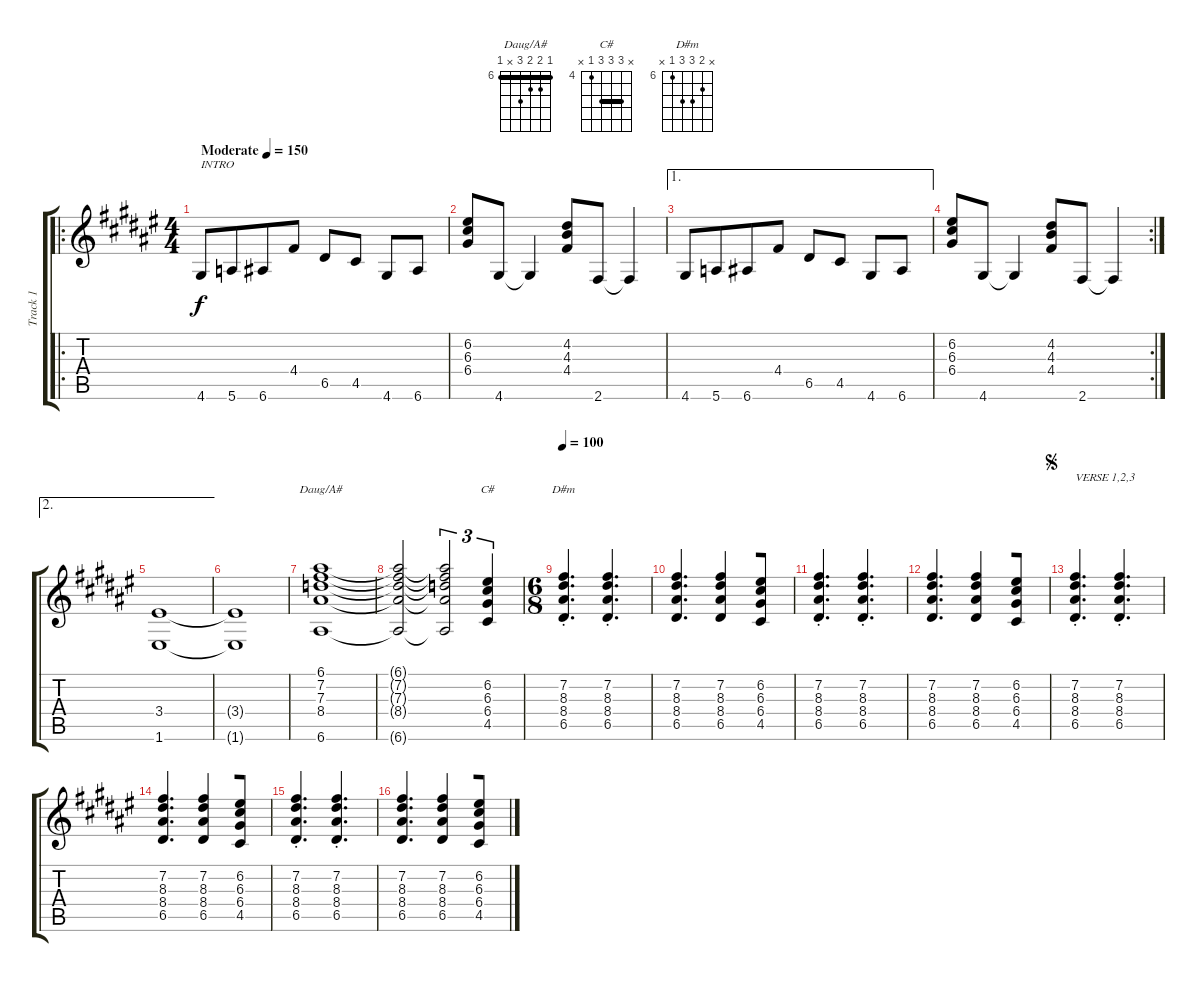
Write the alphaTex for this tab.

\track ("Track 1" "Track 1") {instrument acousticguitarsteel}
\staff {score tabs}
\tuning (E4 B3 G3 D3 A2 E2) {hide}
\chord ("Daug/A#" 6 7 7 8 x 6) {firstfret 6 barre 6}
\chord ("C#" x 6 6 6 4 x) {firstfret 4 barre 6}
\chord ("D#m" x 7 8 8 6 x) {firstfret 6}
\ro
\ts (4 4)
\tempo (150 "Moderate")
\clef g2
\ks f#
4.6.8{txt "INTRO" dy f instrument acousticguitarsteel} 5.6.8{beam merge} 6.6.8{beam merge} 4.4.8 6.5.8 4.5.8 4.6.8{beam merge} 6.6.8 |
(6.2 6.3 6.4).8 4.6.8 4.6{t}.4 (4.2 4.3 4.4).8 2.6.8{beam merge} 2.6{t}.4 |
\ae 1
4.6.8 5.6.8{beam merge} 6.6.8{beam merge} 4.4.8 6.5.8 4.5.8 4.6.8{beam merge} 6.6.8 |
\rc 2
(6.2 6.3 6.4).8 4.6.8 4.6{t}.4 (4.2 4.3 4.4).8 2.6.8{beam merge} 2.6{t}.4 |
\ae 2
(3.4 1.6).1 |
(3.4{t} 1.6{t}).1 |
(6.1 7.2 7.3 8.4 6.6).1{ch "Daug/A#"} |
(6.1{t} 7.2{t} 7.3{t} 8.4{t} 6.6{t}).2{beam merge} (6.1{t} 7.2{t} 7.3{t} 8.4{t} 6.6{t}).2{tu (3 2)} (6.2 6.3 6.4 4.5).4{tu (3 2) ch "C#"} |
\ts (6 8)
\tempo 100
(7.2 8.3 8.4 6.5{st}).4{d ch "D#m" beam merge} (7.2 8.3 8.4 6.5{st}).4{d} |
(7.2 8.3 8.4 6.5).4{d beam merge} (7.2 8.3 8.4 6.5).4{beam merge} (6.2 6.3 6.4 4.5).8 |
(7.2 8.3 8.4 6.5{st}).4{d beam merge} (7.2 8.3 8.4 6.5{st}).4{d} |
(7.2 8.3 8.4 6.5).4{d beam merge} (7.2 8.3 8.4 6.5).4{beam merge} (6.2 6.3 6.4 4.5).8 |
\jump segno
(7.2 8.3 8.4 6.5{st}).4{d txt "VERSE 1,2,3" beam merge} (7.2 8.3 8.4 6.5{st}).4{d} |
(7.2 8.3 8.4 6.5).4{d beam merge} (7.2 8.3 8.4 6.5).4{beam merge} (6.2 6.3 6.4 4.5).8 |
(7.2 8.3 8.4 6.5{st}).4{d beam merge} (7.2 8.3 8.4 6.5{st}).4{d} |
(7.2 8.3 8.4 6.5).4{d beam merge} (7.2 8.3 8.4 6.5).4{beam merge} (6.2 6.3 6.4 4.5).8
